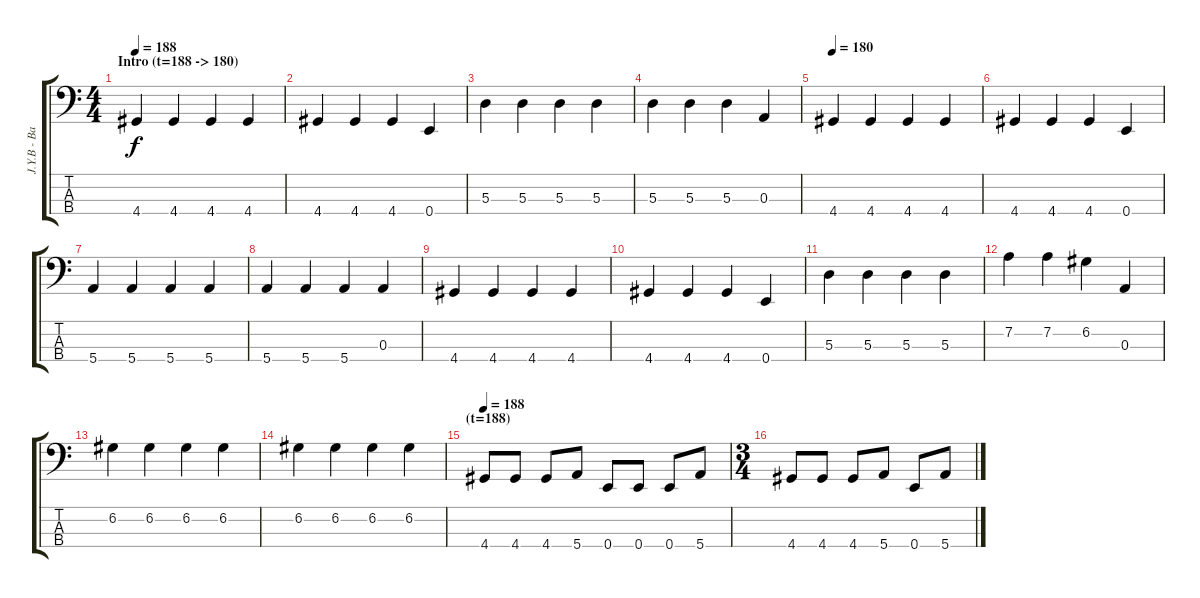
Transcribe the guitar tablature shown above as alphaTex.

\track ("J.Y.B - Basse" "J.Y.B - Ba") {instrument synthbass2}
\staff {score tabs}
\tuning (G2 D2 A1 E1) {hide}
\ts (4 4)
\section ("" "Intro (t=188 -> 180)")
\tempo 188
\clef f4
\ks c
4.4.4{dy f volume 16 balance 8 instrument synthbass2} 4.4.4 4.4.4 4.4.4 |
4.4.4 4.4.4 4.4.4 0.4.4 |
5.3.4 5.3.4 5.3.4 5.3.4 |
5.3.4 5.3.4 5.3.4 0.3.4 |
\tempo 180
4.4.4 4.4.4 4.4.4 4.4.4 |
4.4.4 4.4.4 4.4.4 0.4.4 |
5.4.4 5.4.4 5.4.4 5.4.4 |
5.4.4 5.4.4 5.4.4 0.3.4 |
4.4.4 4.4.4 4.4.4 4.4.4 |
4.4.4 4.4.4 4.4.4 0.4.4 |
5.3.4 5.3.4 5.3.4 5.3.4 |
7.2.4 7.2.4 6.2.4 0.3.4 |
6.2.4 6.2.4 6.2.4 6.2.4 |
6.2.4 6.2.4 6.2.4 6.2.4 |
\section ("" "(t=188)")
\tempo 188
4.4.8 4.4.8 4.4.8 5.4.8 0.4.8 0.4.8 0.4.8 5.4.8 |
\ts (3 4)
4.4.8 4.4.8 4.4.8 5.4.8 0.4.8 5.4.8
